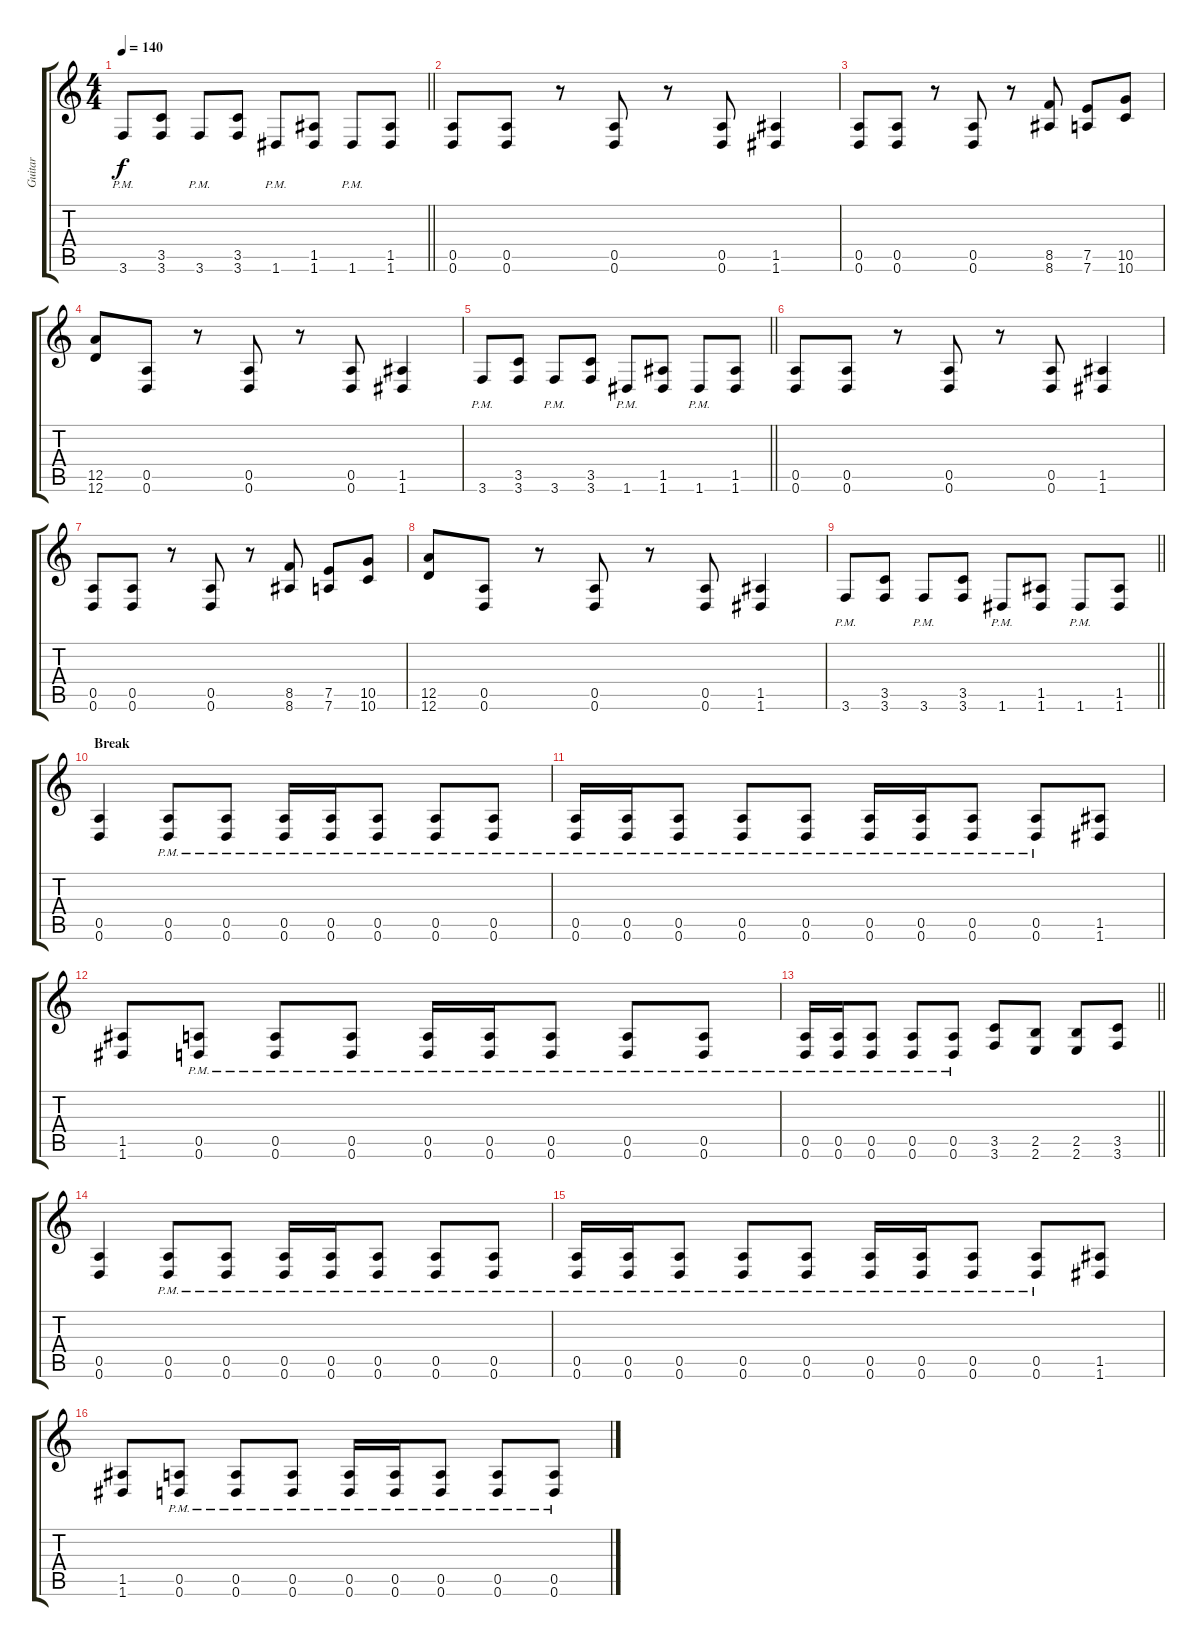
\track ("Guitar" "Guitar") {instrument distortionguitar}
\staff {score tabs}
\tuning (E4 B3 G3 D3 A2 D2) {hide}
\ts (4 4)
\tempo 140
\clef g2
\barLineRight lightlight
\ks c
3.6{pm}.8{dy f} (3.5 3.6).8 3.6{pm}.8 (3.5 3.6).8 1.6{pm}.8 (1.5 1.6).8 1.6{pm}.8 (1.5 1.6).8 |
\section ("" "")
(0.5 0.6).8 (0.5 0.6).8 r.8 (0.5 0.6).8 r.8 (0.5 0.6).8 (1.5 1.6).4 |
(0.5 0.6).8 (0.5 0.6).8 r.8 (0.5 0.6).8 r.8 (8.5 8.6).8 (7.5 7.6).8 (10.5 10.6).8 |
(12.5 12.6).8 (0.5 0.6).8 r.8 (0.5 0.6).8 r.8 (0.5 0.6).8 (1.5 1.6).4 |
\barLineRight lightlight
3.6{pm}.8 (3.5 3.6).8 3.6{pm}.8 (3.5 3.6).8 1.6{pm}.8 (1.5 1.6).8 1.6{pm}.8 (1.5 1.6).8 |
\section ("" "")
(0.5 0.6).8 (0.5 0.6).8 r.8 (0.5 0.6).8 r.8 (0.5 0.6).8 (1.5 1.6).4 |
(0.5 0.6).8 (0.5 0.6).8 r.8 (0.5 0.6).8 r.8 (8.5 8.6).8 (7.5 7.6).8 (10.5 10.6).8 |
(12.5 12.6).8 (0.5 0.6).8 r.8 (0.5 0.6).8 r.8 (0.5 0.6).8 (1.5 1.6).4 |
\barLineRight lightlight
3.6{pm}.8 (3.5 3.6).8 3.6{pm}.8 (3.5 3.6).8 1.6{pm}.8 (1.5 1.6).8 1.6{pm}.8 (1.5 1.6).8 |
\section ("" "Break")
(0.5 0.6).4 (0.5{pm} 0.6{pm}).8 (0.5{pm} 0.6{pm}).8 (0.5{pm} 0.6{pm}).16 (0.5{pm} 0.6{pm}).16 (0.5{pm} 0.6{pm}).8 (0.5{pm} 0.6{pm}).8 (0.5{pm} 0.6{pm}).8 |
(0.5{pm} 0.6{pm}).16 (0.5{pm} 0.6{pm}).16 (0.5{pm} 0.6{pm}).8 (0.5{pm} 0.6{pm}).8 (0.5{pm} 0.6{pm}).8 (0.5{pm} 0.6{pm}).16 (0.5{pm} 0.6{pm}).16 (0.5{pm} 0.6{pm}).8 (0.5{pm} 0.6{pm}).8 (1.5 1.6).8 |
(1.5 1.6).8 (0.5{pm} 0.6{pm}).8 (0.5{pm} 0.6{pm}).8 (0.5{pm} 0.6{pm}).8 (0.5{pm} 0.6{pm}).16 (0.5{pm} 0.6{pm}).16 (0.5{pm} 0.6{pm}).8 (0.5{pm} 0.6{pm}).8 (0.5{pm} 0.6{pm}).8 |
\barLineRight lightlight
(0.5{pm} 0.6{pm}).16 (0.5{pm} 0.6{pm}).16 (0.5{pm} 0.6{pm}).8 (0.5{pm} 0.6{pm}).8 (0.5{pm} 0.6{pm}).8 (3.5 3.6).8 (2.5 2.6).8 (2.5 2.6).8 (3.5 3.6).8 |
\section ("" "")
(0.5 0.6).4 (0.5{pm} 0.6{pm}).8 (0.5{pm} 0.6{pm}).8 (0.5{pm} 0.6{pm}).16 (0.5{pm} 0.6{pm}).16 (0.5{pm} 0.6{pm}).8 (0.5{pm} 0.6{pm}).8 (0.5{pm} 0.6{pm}).8 |
(0.5{pm} 0.6{pm}).16 (0.5{pm} 0.6{pm}).16 (0.5{pm} 0.6{pm}).8 (0.5{pm} 0.6{pm}).8 (0.5{pm} 0.6{pm}).8 (0.5{pm} 0.6{pm}).16 (0.5{pm} 0.6{pm}).16 (0.5{pm} 0.6{pm}).8 (0.5{pm} 0.6{pm}).8 (1.5 1.6).8 |
(1.5 1.6).8 (0.5{pm} 0.6{pm}).8 (0.5{pm} 0.6{pm}).8 (0.5{pm} 0.6{pm}).8 (0.5{pm} 0.6{pm}).16 (0.5{pm} 0.6{pm}).16 (0.5{pm} 0.6{pm}).8 (0.5{pm} 0.6{pm}).8 (0.5{pm} 0.6{pm}).8
